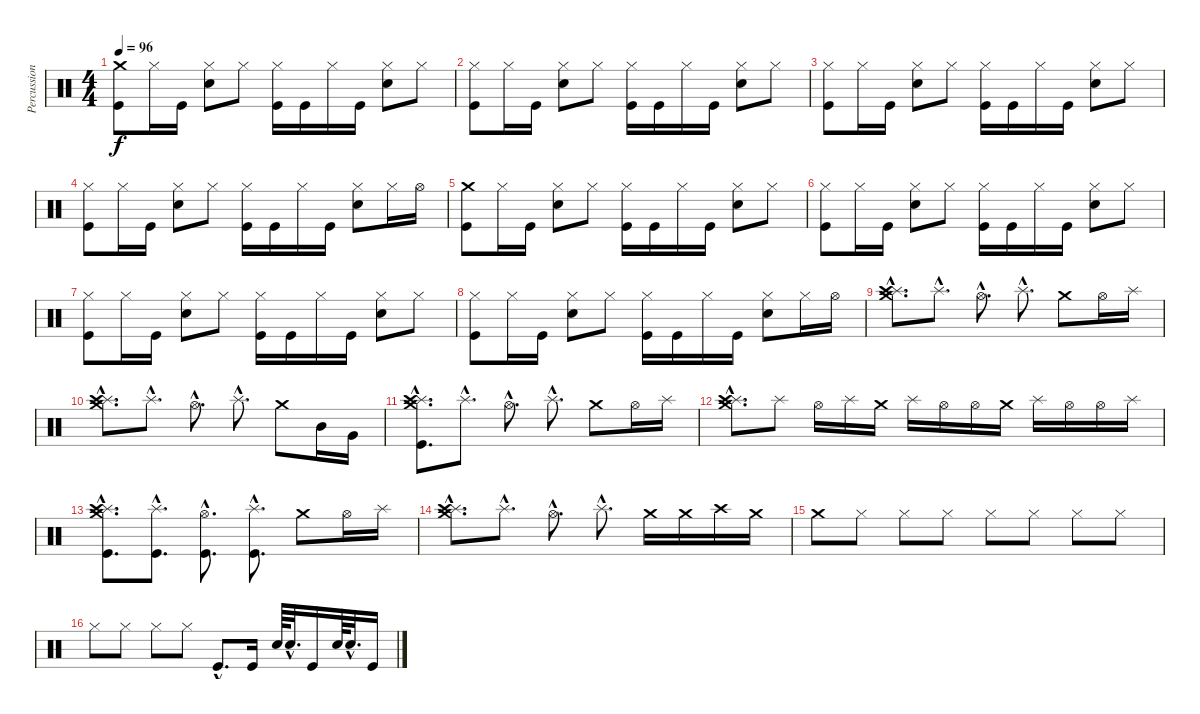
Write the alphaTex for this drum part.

\track ("Percussion" "Percussion") {instrument percussion}
\staff {score}
\articulation defaults
\ts (4 4)
\tempo 96
\clef neutral
\ks c
("Crash medium (hit)" "Kick (hit)").8{dy f} "Hi-Hat (closed)".16 "Kick (hit)".16 ("Hi-Hat (closed)" "Snare (hit) 2").8 "Hi-Hat (closed)".8 ("Hi-Hat (closed)" "Kick (hit)").16 "Kick (hit)".16 "Hi-Hat (closed)".16 "Kick (hit)".16 ("Hi-Hat (closed)" "Snare (hit) 2").8 "Hi-Hat (closed)".8 |
("Hi-Hat (closed)" "Kick (hit)").8 "Hi-Hat (closed)".16 "Kick (hit)".16 ("Hi-Hat (closed)" "Snare (hit) 2").8 "Hi-Hat (closed)".8 ("Hi-Hat (closed)" "Kick (hit)").16 "Kick (hit)".16 "Hi-Hat (closed)".16 "Kick (hit)".16 ("Hi-Hat (closed)" "Snare (hit) 2").8 "Hi-Hat (closed)".8 |
("Hi-Hat (closed)" "Kick (hit)").8 "Hi-Hat (closed)".16 "Kick (hit)".16 ("Hi-Hat (closed)" "Snare (hit) 2").8 "Hi-Hat (closed)".8 ("Hi-Hat (closed)" "Kick (hit)").16 "Kick (hit)".16 "Hi-Hat (closed)".16 "Kick (hit)".16 ("Hi-Hat (closed)" "Snare (hit) 2").8 "Hi-Hat (closed)".8 |
("Hi-Hat (closed)" "Kick (hit)").8 "Hi-Hat (closed)".16 "Kick (hit)".16 ("Hi-Hat (closed)" "Snare (hit) 2").8 "Hi-Hat (closed)".8 ("Hi-Hat (closed)" "Kick (hit)").16 "Kick (hit)".16 "Hi-Hat (closed)".16 "Kick (hit)".16 ("Hi-Hat (closed)" "Snare (hit) 2").8 "Hi-Hat (closed)".16 "Hi-Hat (open)".16 |
("Crash medium (hit)" "Kick (hit)").8 "Hi-Hat (closed)".16 "Kick (hit)".16 ("Hi-Hat (closed)" "Snare (hit) 2").8 "Hi-Hat (closed)".8 ("Hi-Hat (closed)" "Kick (hit)").16 "Kick (hit)".16 "Hi-Hat (closed)".16 "Kick (hit)".16 ("Hi-Hat (closed)" "Snare (hit) 2").8 "Hi-Hat (closed)".8 |
("Hi-Hat (closed)" "Kick (hit)").8 "Hi-Hat (closed)".16 "Kick (hit)".16 ("Hi-Hat (closed)" "Snare (hit) 2").8 "Hi-Hat (closed)".8 ("Hi-Hat (closed)" "Kick (hit)").16 "Kick (hit)".16 "Hi-Hat (closed)".16 "Kick (hit)".16 ("Hi-Hat (closed)" "Snare (hit) 2").8 "Hi-Hat (closed)".8 |
("Hi-Hat (closed)" "Kick (hit)").8 "Hi-Hat (closed)".16 "Kick (hit)".16 ("Hi-Hat (closed)" "Snare (hit) 2").8 "Hi-Hat (closed)".8 ("Hi-Hat (closed)" "Kick (hit)").16 "Kick (hit)".16 "Hi-Hat (closed)".16 "Kick (hit)".16 ("Hi-Hat (closed)" "Snare (hit) 2").8 "Hi-Hat (closed)".8 |
("Hi-Hat (closed)" "Kick (hit)").8 "Hi-Hat (closed)".16 "Kick (hit)".16 ("Hi-Hat (closed)" "Snare (hit) 2").8 "Hi-Hat (closed)".8 ("Hi-Hat (closed)" "Kick (hit)").16 "Kick (hit)".16 "Hi-Hat (closed)".16 "Kick (hit)".16 ("Hi-Hat (closed)" "Snare (hit) 2").8 "Hi-Hat (closed)".16 "Hi-Hat (open)".16 |
("Splash (hit)"{hac} "Crash medium (hit)"{hac} "Crash high (hit)"{hac}).8{d} "Splash (hit)"{hac}.8{d} "Hi-Hat (open)"{hac}.8{d} "Splash (hit)"{hac}.8{d} "Crash medium (hit)".8 "Hi-Hat (open)".16 "Splash (hit)".16 |
("Splash (hit)"{hac} "Crash medium (hit)"{hac} "Crash high (hit)"{hac}).8{d} "Splash (hit)"{hac}.8{d} "Hi-Hat (open)"{hac}.8{d} "Splash (hit)"{hac}.8{d} "Crash medium (hit)".8 "Mid Tom (hit)".16 "Very Low Tom (hit)".16 |
("Splash (hit)"{hac} "Crash medium (hit)"{hac} "Crash high (hit)"{hac} "Kick (hit)"{hac}).8{d} "Splash (hit)"{hac}.8{d} "Hi-Hat (open)"{hac}.8{d} "Splash (hit)"{hac}.8{d} "Crash medium (hit)".8 "Hi-Hat (open)".16 "Splash (hit)".16 |
("Splash (hit)"{hac} "Crash medium (hit)"{hac} "Crash high (hit)"{hac}).8{d} "Splash (hit)".8 "Hi-Hat (open)".16 "Splash (hit)".16 "Crash medium (hit)".16 "Splash (hit)".16 "Hi-Hat (open)".16 "Hi-Hat (open)".16 "Crash medium (hit)".16 "Splash (hit)".16 "Hi-Hat (open)".16 "Hi-Hat (open)".16 "Splash (hit)".16 |
("Splash (hit)"{hac} "Crash medium (hit)"{hac} "Crash high (hit)"{hac} "Kick (hit)"{hac}).8{d} ("Splash (hit)"{hac} "Kick (hit)"{hac}).8{d} ("Hi-Hat (open)"{hac} "Kick (hit)"{hac}).8{d} ("Splash (hit)"{hac} "Kick (hit)"{hac}).8{d} "Crash medium (hit)".8 "Hi-Hat (open)".16 "Splash (hit)".16 |
("Splash (hit)"{hac} "Crash medium (hit)"{hac} "Crash high (hit)"{hac}).8{d} "Splash (hit)"{hac}.8{d} "Hi-Hat (open)"{hac}.8{d} "Splash (hit)"{hac}.8{d} "Crash medium (hit)".16 "Crash medium (hit)".16 "Crash high (hit)".16 "Crash medium (hit)".16 |
"Crash medium (hit)".8 "Hi-Hat (closed)".8 "Hi-Hat (closed)".8 "Hi-Hat (closed)".8 "Hi-Hat (closed)".8 "Hi-Hat (closed)".8 "Hi-Hat (closed)".8 "Hi-Hat (closed)".8 |
"Hi-Hat (closed)".8 "Hi-Hat (closed)".8 "Hi-Hat (closed)".8 "Hi-Hat (closed)".8 "Kick (hit)"{hac}.8{d} "Kick (hit)".16 "Snare (hit) 2".64 "Snare (hit) 2"{hac}.32{d} "Kick (hit)".16 "Snare (hit) 2".64 "Snare (hit) 2"{hac}.32{d} "Kick (hit)".16
